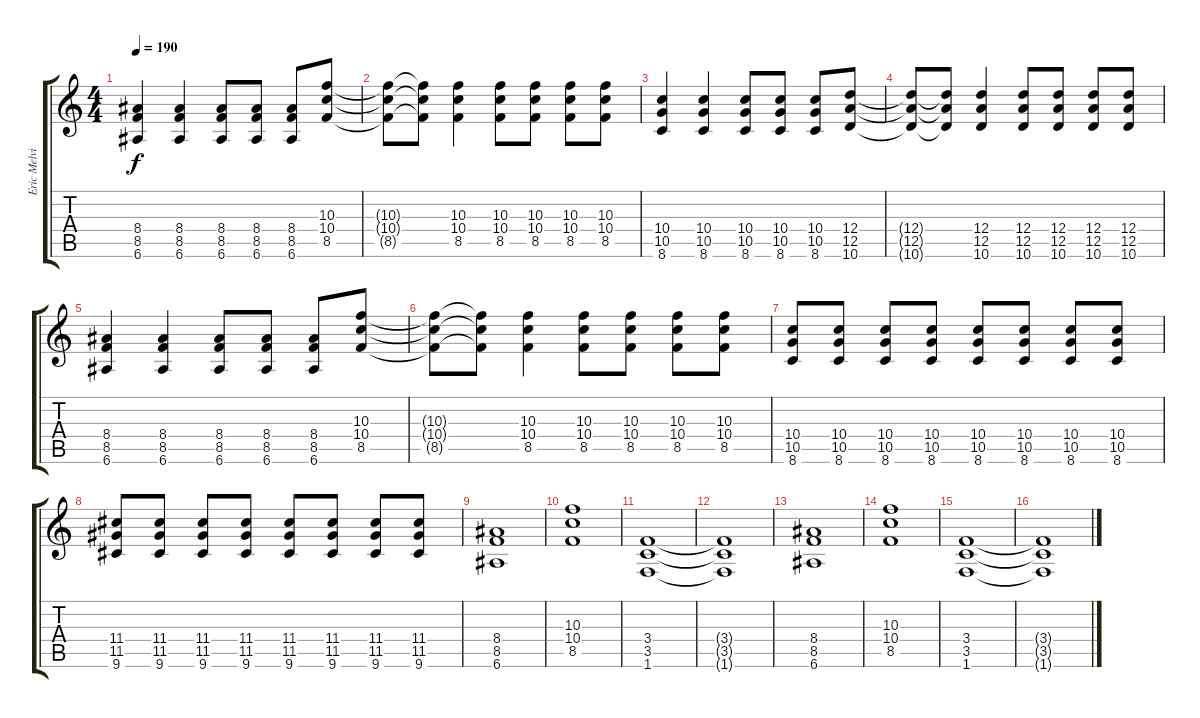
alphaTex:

\track ("Eric Melvin" "Eric Melvi") {instrument overdrivenguitar}
\staff {score tabs}
\tuning (E4 B3 G3 D3 A2 E2) {hide}
\ts (4 4)
\tempo 190
\clef g2
\ks c
(8.4 8.5 6.6).4{dy f} (8.4 8.5 6.6).4 (8.4 8.5 6.6).8 (8.4 8.5 6.6).8 (8.4 8.5 6.6).8 (10.3 10.4 8.5).8 |
(10.3{t} 10.4{t} 8.5{t}).8 (10.3{t} 10.4{t} 8.5{t}).8 (10.3 10.4 8.5).4 (10.3 10.4 8.5).8 (10.3 10.4 8.5).8 (10.3 10.4 8.5).8 (10.3 10.4 8.5).8 |
(10.4 10.5 8.6).4 (10.4 10.5 8.6).4 (10.4 10.5 8.6).8 (10.4 10.5 8.6).8 (10.4 10.5 8.6).8 (12.4 12.5 10.6).8 |
(12.4{t} 12.5{t} 10.6{t}).8 (12.4{t} 12.5{t} 10.6{t}).8 (12.4 12.5 10.6).4 (12.4 12.5 10.6).8 (12.4 12.5 10.6).8 (12.4 12.5 10.6).8 (12.4 12.5 10.6).8 |
(8.4 8.5 6.6).4 (8.4 8.5 6.6).4 (8.4 8.5 6.6).8 (8.4 8.5 6.6).8 (8.4 8.5 6.6).8 (10.3 10.4 8.5).8 |
(10.3{t} 10.4{t} 8.5{t}).8 (10.3{t} 10.4{t} 8.5{t}).8 (10.3 10.4 8.5).4 (10.3 10.4 8.5).8 (10.3 10.4 8.5).8 (10.3 10.4 8.5).8 (10.3 10.4 8.5).8 |
(10.4 10.5 8.6).8 (10.4 10.5 8.6).8 (10.4 10.5 8.6).8 (10.4 10.5 8.6).8 (10.4 10.5 8.6).8 (10.4 10.5 8.6).8 (10.4 10.5 8.6).8 (10.4 10.5 8.6).8 |
(11.4 11.5 9.6).8 (11.4 11.5 9.6).8 (11.4 11.5 9.6).8 (11.4 11.5 9.6).8 (11.4 11.5 9.6).8 (11.4 11.5 9.6).8 (11.4 11.5 9.6).8 (11.4 11.5 9.6).8 |
(8.4 8.5 6.6).1 |
(10.3 10.4 8.5).1 |
(3.4 3.5 1.6).1 |
(3.4{t} 3.5{t} 1.6{t}).1 |
(8.4 8.5 6.6).1 |
(10.3 10.4 8.5).1 |
(3.4 3.5 1.6).1 |
(3.4{t} 3.5{t} 1.6{t}).1
